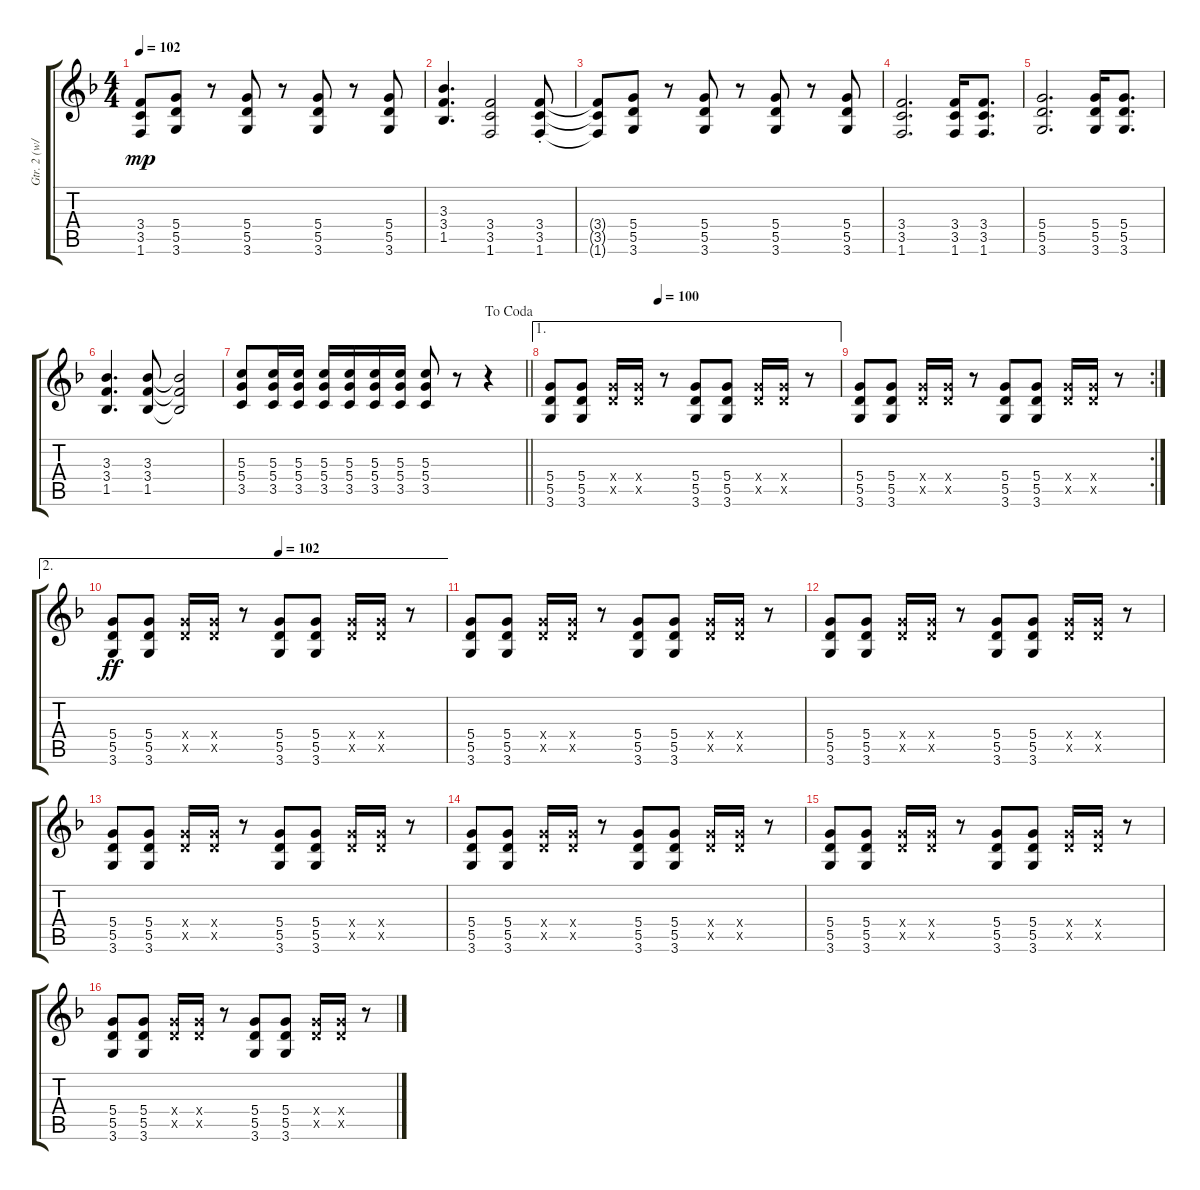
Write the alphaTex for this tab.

\track ("Gtr. 2 (w/ chorus)" "Gtr. 2 (w/") {instrument overdrivenguitar}
\staff {score tabs}
\tuning (E4 B3 G3 D3 A2 E2) {hide}
\ts (4 4)
\tempo 102
\clef g2
\ks f
(3.4{t} 3.5{t} 1.6{t}).8{dy mp} (5.4 5.5 3.6).8 r.8 (5.4 5.5 3.6).8 r.8 (5.4 5.5 3.6).8 r.8 (5.4 5.5 3.6).8 |
(3.3 3.4 1.5).4{d} (3.4 3.5 1.6).2 (3.4{st} 3.5{st} 1.6{st}).8 |
(3.4{t} 3.5{t} 1.6{t}).8 (5.4 5.5 3.6).8 r.8 (5.4 5.5 3.6).8 r.8 (5.4 5.5 3.6).8 r.8 (5.4 5.5 3.6).8 |
(3.4 3.5 1.6).2{d} (3.4 3.5 1.6).16 (3.4 3.5 1.6).8{d} |
(5.4 5.5 3.6).2{d} (5.4 5.5 3.6).16 (5.4 5.5 3.6).8{d} |
(3.3 3.4 1.5).4{d} (3.3 3.4 1.5).8 (3.3{t} 3.4{t} 1.5{t}).2 |
\jump dacoda
\barLineRight lightlight
(5.3 5.4 3.5).8 (5.3 5.4 3.5).16 (5.3 5.4 3.5).16 (5.3 5.4 3.5).16 (5.3 5.4 3.5).16 (5.3 5.4 3.5).16 (5.3 5.4 3.5).16 (5.3 5.4 3.5).8 r.8 r.4 |
\ae 1
\tempo (100 0.375)
(5.4 5.5 3.6).8 (5.4 5.5 3.6).8 (5.4{x} 5.5{x}).16 (5.4{x} 5.5{x}).16 r.8 (5.4 5.5 3.6).8 (5.4 5.5 3.6).8 (5.4{x} 5.5{x}).16 (5.4{x} 5.5{x}).16 r.8 |
\rc 2
(5.4 5.5 3.6).8 (5.4 5.5 3.6).8 (5.4{x} 5.5{x}).16 (5.4{x} 5.5{x}).16 r.8 (5.4 5.5 3.6).8 (5.4 5.5 3.6).8 (5.4{x} 5.5{x}).16 (5.4{x} 5.5{x}).16 r.8 |
\ae 2
\tempo (102 0.5)
(5.4 5.5 3.6).8{dy ff} (5.4 5.5 3.6).8 (5.4{x} 5.5{x}).16 (5.4{x} 5.5{x}).16 r.8 (5.4 5.5 3.6).8 (5.4 5.5 3.6).8 (5.4{x} 5.5{x}).16 (5.4{x} 5.5{x}).16 r.8 |
(5.4 5.5 3.6).8 (5.4 5.5 3.6).8 (5.4{x} 5.5{x}).16 (5.4{x} 5.5{x}).16 r.8 (5.4 5.5 3.6).8 (5.4 5.5 3.6).8 (5.4{x} 5.5{x}).16 (5.4{x} 5.5{x}).16 r.8 |
(5.4 5.5 3.6).8 (5.4 5.5 3.6).8 (5.4{x} 5.5{x}).16 (5.4{x} 5.5{x}).16 r.8 (5.4 5.5 3.6).8 (5.4 5.5 3.6).8 (5.4{x} 5.5{x}).16 (5.4{x} 5.5{x}).16 r.8 |
(5.4 5.5 3.6).8 (5.4 5.5 3.6).8 (5.4{x} 5.5{x}).16 (5.4{x} 5.5{x}).16 r.8 (5.4 5.5 3.6).8 (5.4 5.5 3.6).8 (5.4{x} 5.5{x}).16 (5.4{x} 5.5{x}).16 r.8 |
(5.4 5.5 3.6).8 (5.4 5.5 3.6).8 (5.4{x} 5.5{x}).16 (5.4{x} 5.5{x}).16 r.8 (5.4 5.5 3.6).8 (5.4 5.5 3.6).8 (5.4{x} 5.5{x}).16 (5.4{x} 5.5{x}).16 r.8 |
(5.4 5.5 3.6).8 (5.4 5.5 3.6).8 (5.4{x} 5.5{x}).16 (5.4{x} 5.5{x}).16 r.8 (5.4 5.5 3.6).8 (5.4 5.5 3.6).8 (5.4{x} 5.5{x}).16 (5.4{x} 5.5{x}).16 r.8 |
(5.4 5.5 3.6).8 (5.4 5.5 3.6).8 (5.4{x} 5.5{x}).16 (5.4{x} 5.5{x}).16 r.8 (5.4 5.5 3.6).8 (5.4 5.5 3.6).8 (5.4{x} 5.5{x}).16 (5.4{x} 5.5{x}).16 r.8
